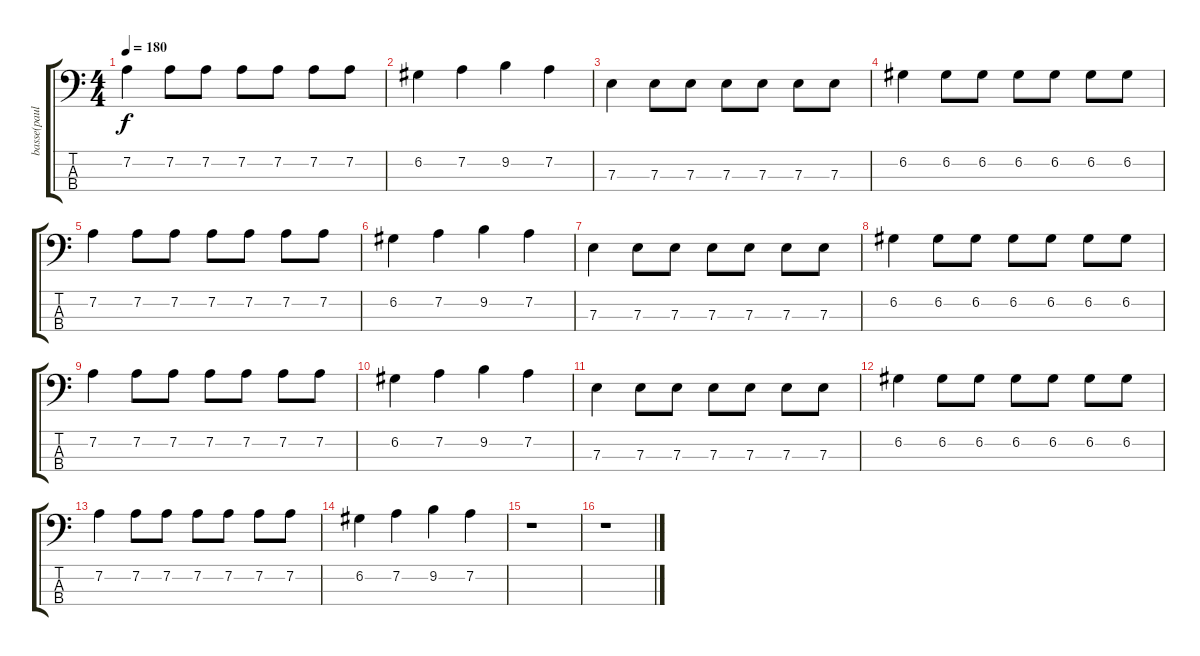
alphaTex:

\track ("basse(paul)" "basse(paul") {instrument electricbasspick}
\staff {score tabs}
\tuning (G2 D2 A1 E1) {hide}
\ts (4 4)
\tempo 180
\clef f4
\ks c
7.2.4{dy f} 7.2.8 7.2.8 7.2.8 7.2.8 7.2.8 7.2.8 |
6.2.4 7.2.4 9.2.4 7.2.4 |
7.3.4 7.3.8 7.3.8 7.3.8 7.3.8 7.3.8 7.3.8 |
6.2.4 6.2.8 6.2.8 6.2.8 6.2.8 6.2.8 6.2.8 |
7.2.4 7.2.8 7.2.8 7.2.8 7.2.8 7.2.8 7.2.8 |
6.2.4 7.2.4 9.2.4 7.2.4 |
7.3.4 7.3.8 7.3.8 7.3.8 7.3.8 7.3.8 7.3.8 |
6.2.4 6.2.8 6.2.8 6.2.8 6.2.8 6.2.8 6.2.8 |
7.2.4 7.2.8 7.2.8 7.2.8 7.2.8 7.2.8 7.2.8 |
6.2.4 7.2.4 9.2.4 7.2.4 |
7.3.4 7.3.8 7.3.8 7.3.8 7.3.8 7.3.8 7.3.8 |
6.2.4 6.2.8 6.2.8 6.2.8 6.2.8 6.2.8 6.2.8 |
7.2.4 7.2.8 7.2.8 7.2.8 7.2.8 7.2.8 7.2.8 |
6.2.4 7.2.4 9.2.4 7.2.4 |
r.1 |
r.1
